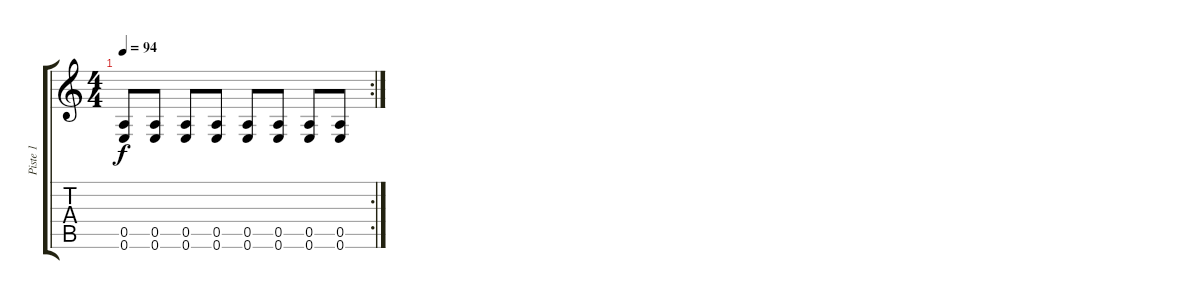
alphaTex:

\track ("Piste 1" "Piste 1") {instrument distortionguitar}
\staff {score tabs}
\tuning (E4 B3 G3 D3 A2 E2) {hide}
\rc 2
\ts (4 4)
\tempo 94
\clef g2
\ks c
(0.5 0.6).8{dy f} (0.5 0.6).8 (0.5 0.6).8 (0.5 0.6).8 (0.5 0.6).8 (0.5 0.6).8 (0.5 0.6).8 (0.5 0.6).8
